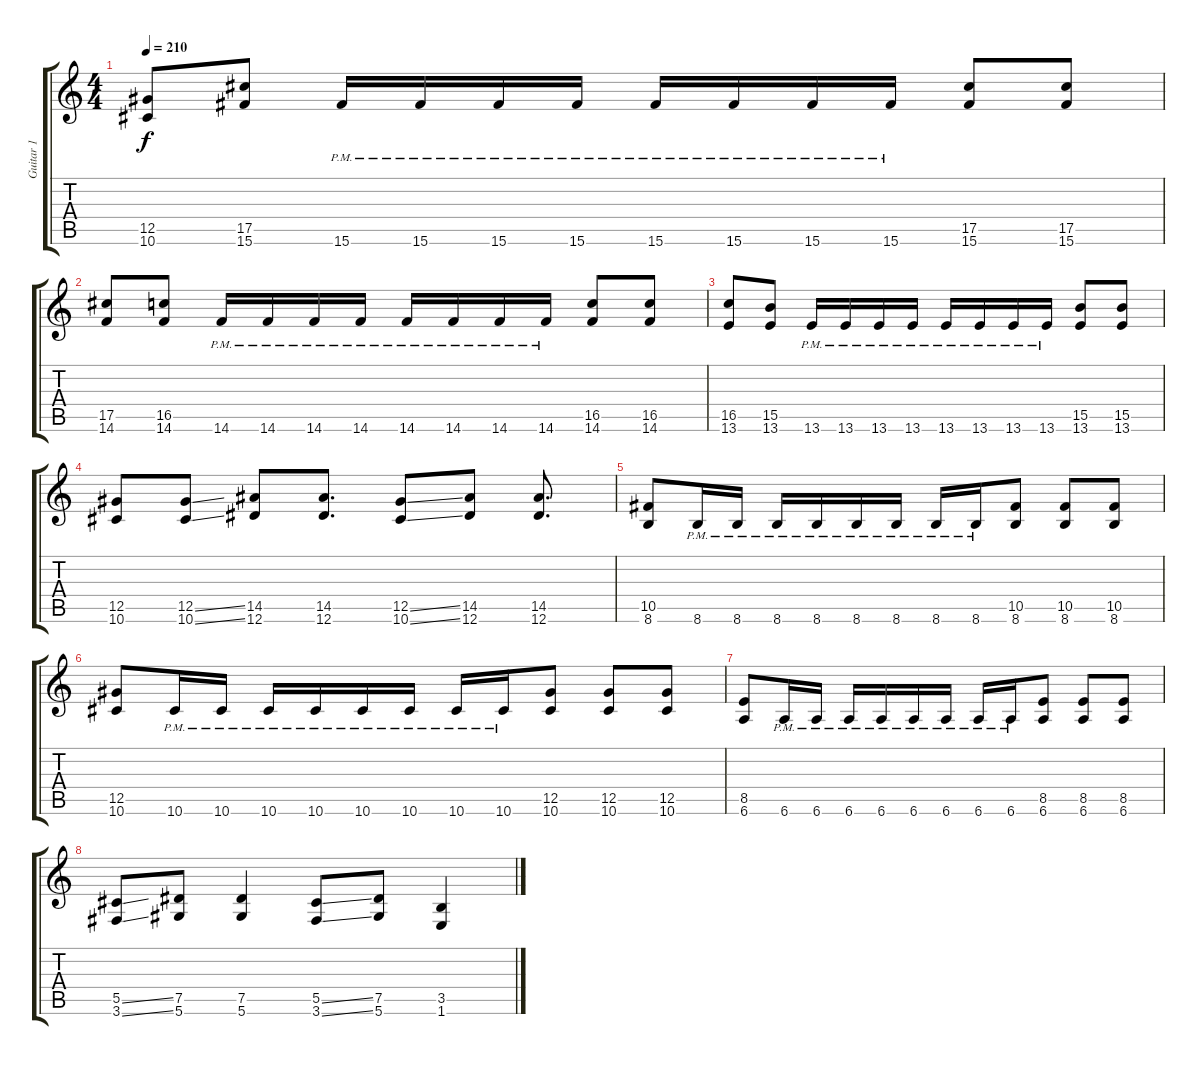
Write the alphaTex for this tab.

\track ("Guitar 1" "Guitar 1") {instrument distortionguitar}
\staff {score tabs}
\tuning (Eb4 Bb3 Gb3 Db3 Ab2 Eb2) {hide}
\ts (4 4)
\tempo 210
\clef g2
\ks c
(12.5 10.6).8{dy f} (17.5 15.6).8 15.6{pm}.16 15.6{pm}.16 15.6{pm}.16 15.6{pm}.16 15.6{pm}.16 15.6{pm}.16 15.6{pm}.16 15.6{pm}.16 (17.5 15.6).8 (17.5 15.6).8 |
(17.5 14.6).8 (16.5 14.6).8 14.6{pm}.16 14.6{pm}.16 14.6{pm}.16 14.6{pm}.16 14.6{pm}.16 14.6{pm}.16 14.6{pm}.16 14.6{pm}.16 (16.5 14.6).8 (16.5 14.6).8 |
(16.5 13.6).8 (15.5 13.6).8 13.6{pm}.16 13.6{pm}.16 13.6{pm}.16 13.6{pm}.16 13.6{pm}.16 13.6{pm}.16 13.6{pm}.16 13.6{pm}.16 (15.5 13.6).8 (15.5 13.6).8 |
(12.5 10.6).8 (12.5{ss} 10.6{ss}).8 (14.5 12.6).8 (14.5 12.6).8{d} (12.5{ss} 10.6{ss}).8 (14.5 12.6).8 (14.5 12.6).8{d} |
(10.5 8.6).8 8.6{pm}.16 8.6{pm}.16 8.6{pm}.16 8.6{pm}.16 8.6{pm}.16 8.6{pm}.16 8.6{pm}.16 8.6{pm}.16 (10.5 8.6).8 (10.5 8.6).8 (10.5 8.6).8 |
(12.5 10.6).8 10.6{pm}.16 10.6{pm}.16 10.6{pm}.16 10.6{pm}.16 10.6{pm}.16 10.6{pm}.16 10.6{pm}.16 10.6{pm}.16 (12.5 10.6).8 (12.5 10.6).8 (12.5 10.6).8 |
(8.5 6.6).8 6.6{pm}.16 6.6{pm}.16 6.6{pm}.16 6.6{pm}.16 6.6{pm}.16 6.6{pm}.16 6.6{pm}.16 6.6{pm}.16 (8.5 6.6).8 (8.5 6.6).8 (8.5 6.6).8 |
(5.5{ss} 3.6{ss}).8 (7.5 5.6).8 (7.5 5.6).4 (5.5{ss} 3.6{ss}).8 (7.5 5.6).8 (3.5 1.6).4
